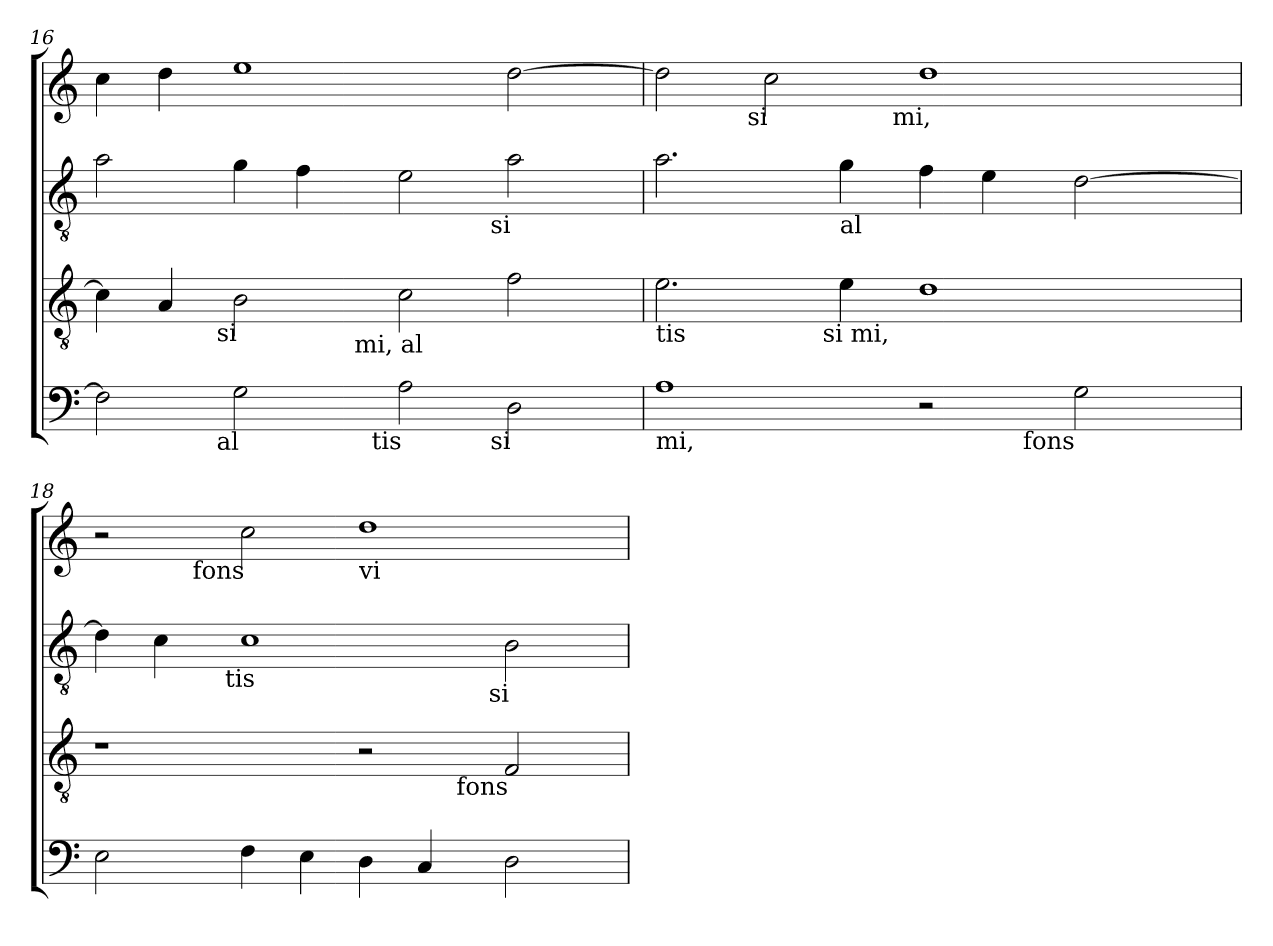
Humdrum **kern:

**kern	**kern	**kern	**kern
*part4	*part3	*part2	*part1
*staff4	*staff3	*staff2	*staff1
*clefF4	*clefGv2	*clefGv2	*clefG2
*k[]	*k[]	*k[]	*k[]
*C:	*C:	*C:	*C:
=16	=16	=16	=16
!	!	!LO:TX:b:t=tis	!
*^	*^	*^	*
*	*^	*	*^	*	*	*
2F\]	4...ryy	2...ryy	4c\]	4...ryy	2ryy	2a\	1ryy	4cc\
.	.	.	4A/	.	.	.	.	4dd\
!	!	!	!	!LO:TX:b:t=si	!	!	!	!
!	!LO:TX:b:t=al	!	!	!	!	!	!	!
.	1ryy	.	.	1ryy	.	.	.	.
2G\	.	.	2B\	.	4ryy	4g\	.	1ee
.	.	.	.	.	8ryy	4f\	.	.
.	.	.	.	.	32ryy	.	.	.
!	!	!	!	!	!LO:TX:b:t=mi, al	!	!	!
.	.	.	.	.	1ryy	.	.	.
!	!	!LO:TX:b:t=tis	!	!	!	!	!	!
.	.	1ryy	.	.	.	.	.	.
2A\	.	.	2c\	.	.	2e\	4...ryy	.
!	!	!	!	!	!	!	!LO:TX:b:t=si	!
!	!LO:TX:b:t=si	!	!	!	!	!	!	!
.	2ryy	.	.	2ryy	.	.	2ryy	.
2D\	.	.	2f\	.	.	2a\	.	[>2dd\
.	.	.	.	.	16.ryy	.	.	.
.	.	16ryy	.	.	.	.	.	.
.	32ryy	.	.	32ryy	.	.	32ryy	.
=17	=17	=17	=17	=17	=17	=17	=17	=17
!	!	!	!	!	!	!LO:TX:b:t=mi,	!	!
!	!	!	!LO:TX:b:t=tis	!	!	!	!	!
!LO:TX:b:t=mi,	!	!	!	!	!	!	!	!
*	*	*	*	*	*	*	*	*^
*	*v	*v	*	*	*	*v	*v	*	*^
*	*	*	*v	*v	*	*	*	*
1A	1ryy	2.e\	2ryy	2.a\	2dd\]	4...ryy	2...ryy
!	!	!	!	!	!	!LO:TX:b:t=si	!
.	.	.	.	.	.	1ryy	.
.	.	.	8..ryy	.	2cc\	.	.
!	!	!	!LO:TX:b:t=si mi,	!	!	!	!
.	.	.	1ryy	.	.	.	.
!	!	!	!	!LO:TX:b:t=al	!	!	!
.	.	4e\	.	4g\	.	.	.
!	!	!	!	!	!	!	!LO:TX:b:t=mi,
.	.	.	.	.	.	.	1ryy
2r	4.ryy	1d	.	4f\	1dd	.	.
.	.	.	.	4e\	.	.	.
!	!LO:TX:b:t=fons	!	!	!	!	!	!
.	2ryy	.	.	.	.	.	.
.	.	.	.	.	.	2ryy	.
2G\	.	.	.	[>2d\	.	.	.
.	.	.	4ryy	.	.	.	.
.	8ryy	.	.	.	.	.	.
.	.	.	.	.	.	.	16ryy
.	.	.	32ryy	.	.	32ryy	.
=18	=18	=18	=18	=18	=18	=18	=18
!LO:TX:b:t=vi	!	!	!	!	!	!	!
*v	*v	*	*	*^	*	*v	*v
2E\	1r	1ryy	4d\]	4...ryy	2r	4.ryy
.	.	.	4c\	.	.	.
!	!	!	!	!	!	!LO:TX:b:t=fons
.	.	.	.	.	.	1ryy
!	!	!	!	!LO:TX:b:t=tis	!	!
.	.	.	.	1ryy	.	.
4F\	.	.	1c	.	2cc\	.
4E\	.	.	.	.	.	.
!	!	!	!	!	!LO:TX:b:t=vi	!
4D\	2r	4.ryy	.	.	1dd	.
4C/	.	.	.	.	.	.
!	!	!LO:TX:b:t=fons	!	!	!	!
.	.	2ryy	.	.	.	2ryy
!	!	!	!	!LO:TX:b:t=si	!	!
.	.	.	.	2ryy	.	.
2D\	2F/	.	2B\	.	.	.
.	.	8ryy	.	.	.	8ryy
.	.	.	.	32ryy	.	.
*	*v	*v	*	*	*v	*v
*	*	*v	*v	*
=	=	=	=
*-	*-	*-	*-
